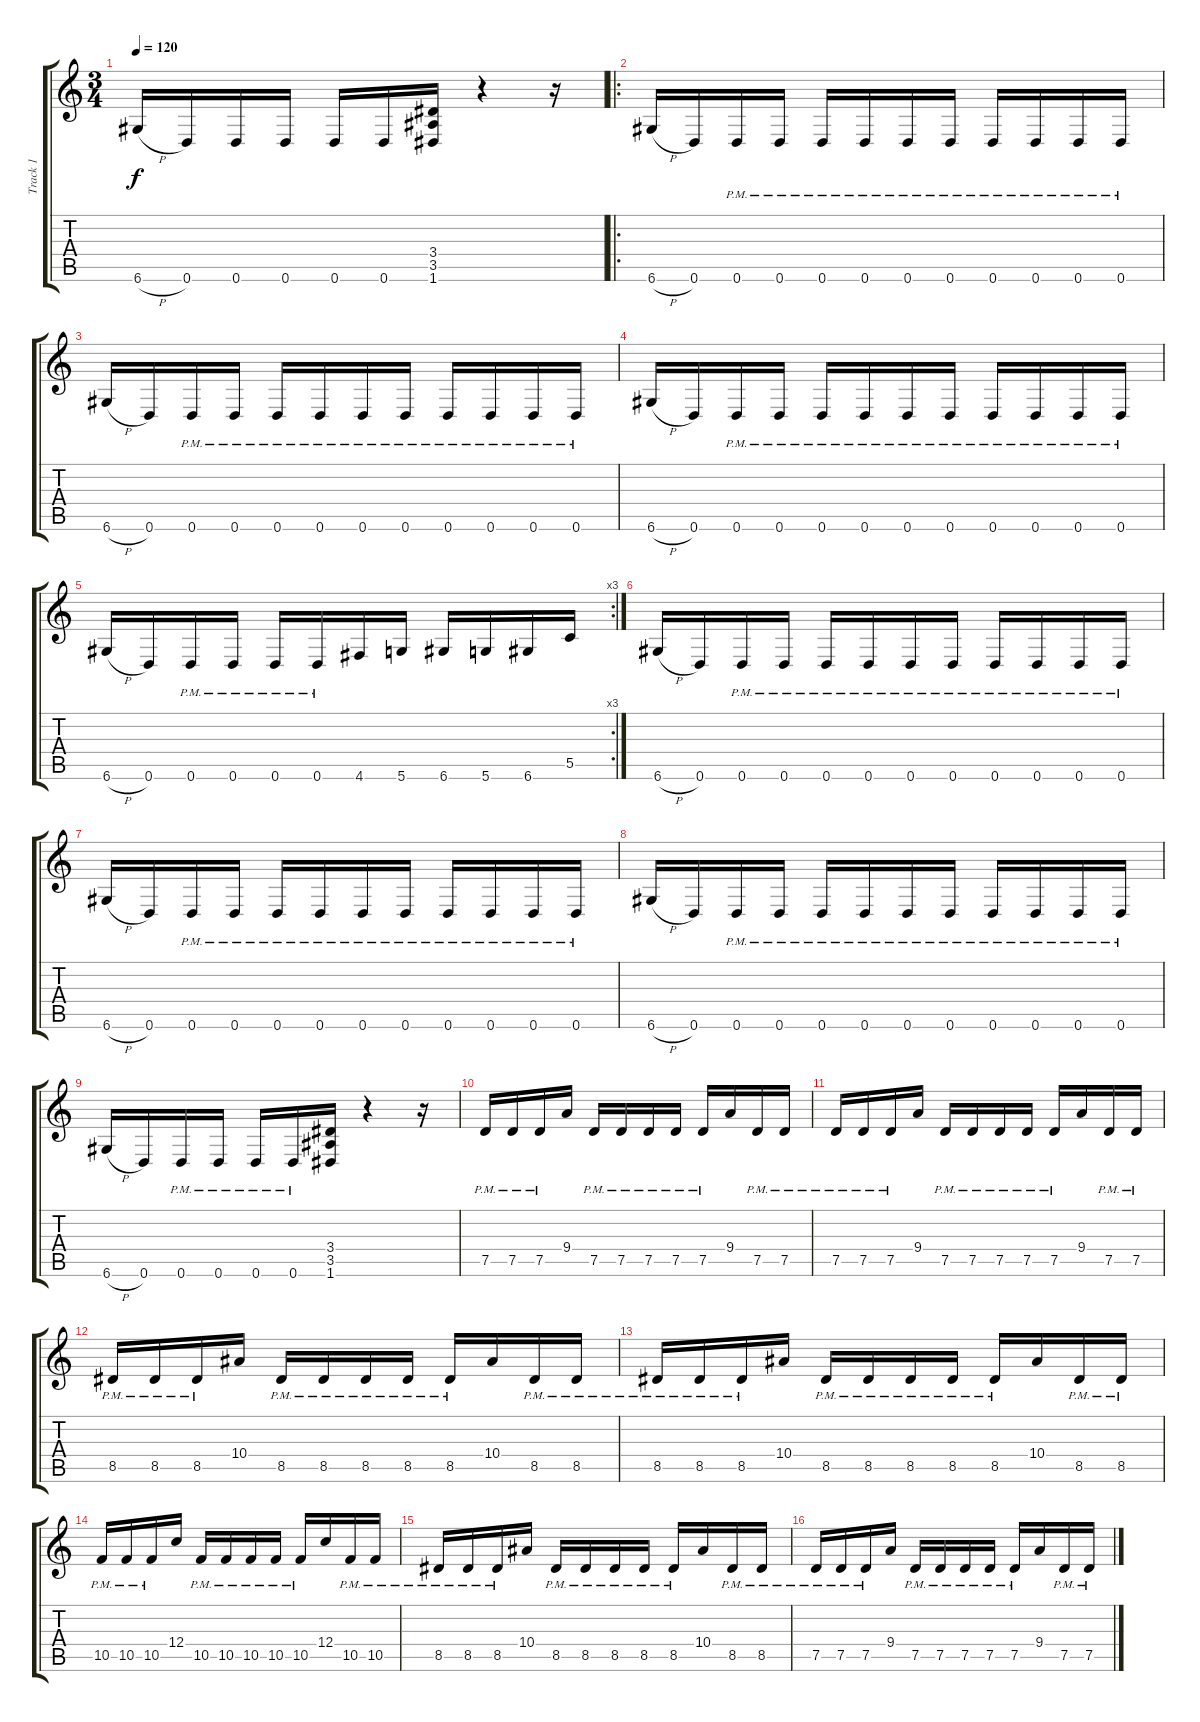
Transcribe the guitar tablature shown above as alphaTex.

\track ("Track 1" "Track 1") {instrument distortionguitar}
\staff {score tabs}
\tuning (D4 A3 F3 C3 G2 D2) {hide}
\ts (3 4)
\tempo 120
\clef g2
\ks c
6.6{h}.16{dy f} 0.6.16 0.6.16 0.6.16 0.6.16 0.6.16 (3.4 3.5 1.6).16 r.4 r.16 |
\ro
6.6{h}.16 0.6.16 0.6{pm}.16 0.6{pm}.16 0.6{pm}.16 0.6{pm}.16 0.6{pm}.16 0.6{pm}.16 0.6{pm}.16 0.6{pm}.16 0.6{pm}.16 0.6{pm}.16 |
6.6{h}.16 0.6.16 0.6{pm}.16 0.6{pm}.16 0.6{pm}.16 0.6{pm}.16 0.6{pm}.16 0.6{pm}.16 0.6{pm}.16 0.6{pm}.16 0.6{pm}.16 0.6{pm}.16 |
6.6{h}.16 0.6.16 0.6{pm}.16 0.6{pm}.16 0.6{pm}.16 0.6{pm}.16 0.6{pm}.16 0.6{pm}.16 0.6{pm}.16 0.6{pm}.16 0.6{pm}.16 0.6{pm}.16 |
\rc 3
6.6{h}.16 0.6.16 0.6{pm}.16 0.6{pm}.16 0.6{pm}.16 0.6{pm}.16 4.6.16 5.6.16 6.6.16 5.6.16 6.6.16 5.5.16 |
6.6{h}.16 0.6.16 0.6{pm}.16 0.6{pm}.16 0.6{pm}.16 0.6{pm}.16 0.6{pm}.16 0.6{pm}.16 0.6{pm}.16 0.6{pm}.16 0.6{pm}.16 0.6{pm}.16 |
6.6{h}.16 0.6.16 0.6{pm}.16 0.6{pm}.16 0.6{pm}.16 0.6{pm}.16 0.6{pm}.16 0.6{pm}.16 0.6{pm}.16 0.6{pm}.16 0.6{pm}.16 0.6{pm}.16 |
6.6{h}.16 0.6.16 0.6{pm}.16 0.6{pm}.16 0.6{pm}.16 0.6{pm}.16 0.6{pm}.16 0.6{pm}.16 0.6{pm}.16 0.6{pm}.16 0.6{pm}.16 0.6{pm}.16 |
6.6{h}.16 0.6.16 0.6{pm}.16 0.6{pm}.16 0.6{pm}.16 0.6{pm}.16 (3.4 3.5 1.6).16 r.4 r.16 |
7.5{pm}.16 7.5{pm}.16 7.5{pm}.16 9.4.16 7.5{pm}.16 7.5{pm}.16 7.5{pm}.16 7.5{pm}.16 7.5{pm}.16 9.4.16 7.5{pm}.16 7.5{pm}.16 |
7.5{pm}.16 7.5{pm}.16 7.5{pm}.16 9.4.16 7.5{pm}.16 7.5{pm}.16 7.5{pm}.16 7.5{pm}.16 7.5{pm}.16 9.4.16 7.5{pm}.16 7.5{pm}.16 |
8.5{pm}.16 8.5{pm}.16 8.5{pm}.16 10.4.16 8.5{pm}.16 8.5{pm}.16 8.5{pm}.16 8.5{pm}.16 8.5{pm}.16 10.4.16 8.5{pm}.16 8.5{pm}.16 |
8.5{pm}.16 8.5{pm}.16 8.5{pm}.16 10.4.16 8.5{pm}.16 8.5{pm}.16 8.5{pm}.16 8.5{pm}.16 8.5{pm}.16 10.4.16 8.5{pm}.16 8.5{pm}.16 |
10.5{pm}.16 10.5{pm}.16 10.5{pm}.16 12.4.16 10.5{pm}.16 10.5{pm}.16 10.5{pm}.16 10.5{pm}.16 10.5{pm}.16 12.4.16 10.5{pm}.16 10.5{pm}.16 |
8.5{pm}.16 8.5{pm}.16 8.5{pm}.16 10.4.16 8.5{pm}.16 8.5{pm}.16 8.5{pm}.16 8.5{pm}.16 8.5{pm}.16 10.4.16 8.5{pm}.16 8.5{pm}.16 |
7.5{pm}.16 7.5{pm}.16 7.5{pm}.16 9.4.16 7.5{pm}.16 7.5{pm}.16 7.5{pm}.16 7.5{pm}.16 7.5{pm}.16 9.4.16 7.5{pm}.16 7.5{pm}.16
